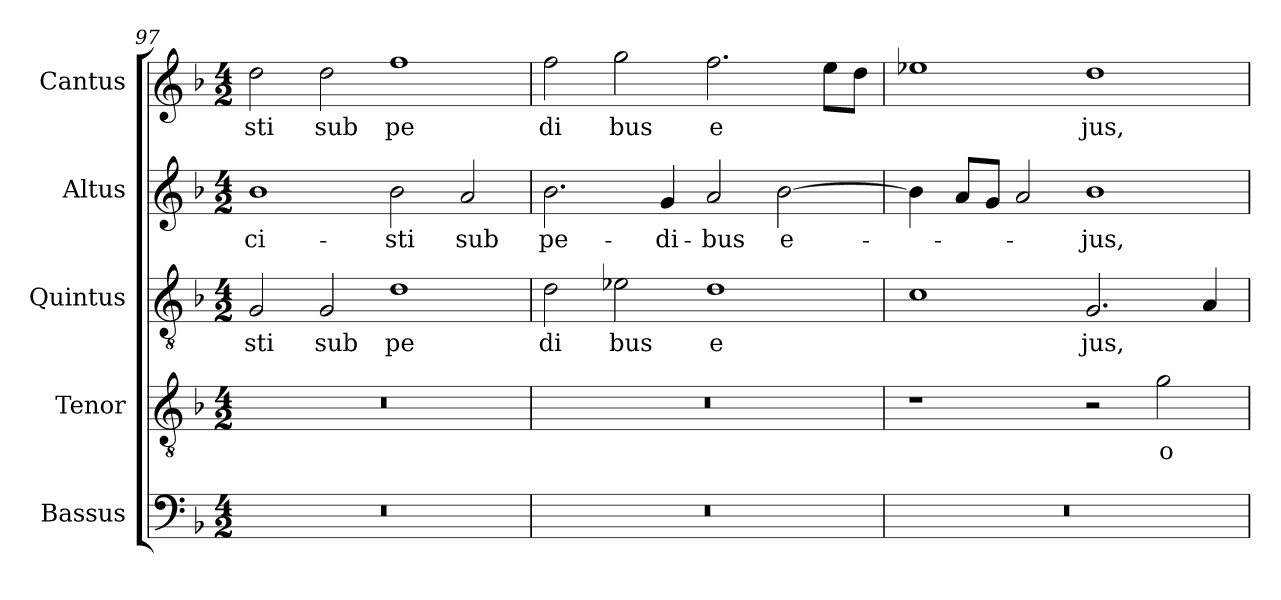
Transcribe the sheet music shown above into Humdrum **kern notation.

**kern	**kern	**text	**kern	**text	**kern	**text	**kern	**text
*part5	*part4	*part4	*part3	*part3	*part2	*part2	*part1	*part1
*staff5	*staff4	*staff4	*staff3	*staff3	*staff2	*staff2	*staff1	*staff1
*I"Bassus	*I"Tenor	*	*I"Quintus	*	*I"Altus	*	*I"Cantus	*
*I'Bassus	*I'Tenor	*	*I'Quintus	*	*I'Altus	*	*I'Cantus	*
*clefF4	*clefGv2	*	*clefGv2	*	*clefG2	*	*clefG2	*
*k[b-]	*k[b-]	*	*k[b-]	*	*k[b-]	*	*k[b-]	*
*F:	*F:	*	*F:	*	*F:	*	*F:	*
*M4/2	*M4/2	*	*M4/2	*	*M4/2	*	*M4/2	*
=97	=97	=97	=97	=97	=97	=97	=97	=97
!	!	!	!	!LO:LY:b:cj	!	!LO:LY:b:cj	!	!LO:LY:b:cj
0r	0r	.	2G/	sti	1b-	-ci-	2dd\	sti
!	!	!	!	!LO:LY:b:cj	!	!	!	!LO:LY:b:cj
.	.	.	2G/	sub	.	.	2dd\	sub
!	!	!	!	!LO:LY:b:cj	!	!LO:LY:b:cj	!	!LO:LY:b:cj
.	.	.	1d	pe	2b-\	-sti	1ff	pe
!	!	!	!	!	!	!LO:LY:b:cj	!	!
.	.	.	.	.	2a/	sub	.	.
=98	=98	=98	=98	=98	=98	=98	=98	=98
!	!	!	!	!LO:LY:b:cj	!	!LO:LY:b:cj	!	!LO:LY:b:cj
0r	0r	.	2d\	di	2.b-\	pe-	2ff\	di
!	!	!	!	!LO:LY:b:cj	!	!	!	!LO:LY:b:cj
.	.	.	2e-X\	bus	.	.	2gg\	bus
!	!	!	!	!	!	!LO:LY:b:cj	!	!
.	.	.	.	.	4g/	-di-	.	.
!	!	!	!	!LO:LY:b:rj	!	!LO:LY:b:cj	!	!LO:LY:b:cj
.	.	.	1d	e	2a/	-bus	2.ff\	e
!	!	!	!	!	!	!LO:LY:b:cj	!	!
.	.	.	.	.	[>2b-\	e-	.	.
.	.	.	.	.	.	.	8ee\L	.
.	.	.	.	.	.	.	8dd>\J	.
!!LO:LB:g=z
=99	=99	=99	=99	=99	=99	=99	=99	=99
0r	1r	.	1c	.	4b-\]	.	1ee-X	.
.	.	.	.	.	8a/L	.	.	.
.	.	.	.	.	8g/J	.	.	.
.	.	.	.	.	2a/	.	.	.
!	!	!	!	!LO:LY:b	!	!LO:LY:b:cj	!	!LO:LY:b:cj
.	2r	.	2.G/	jus,	1b-	-jus,	1dd	jus,
!	!	!LO:LY:b:cj	!	!	!	!	!	!
.	2g\	o-	.	.	.	.	.	.
.	.	.	4A/	.	.	.	.	.
=	=	=	=	=	=	=	=	=
*-	*-	*-	*-	*-	*-	*-	*-	*-
